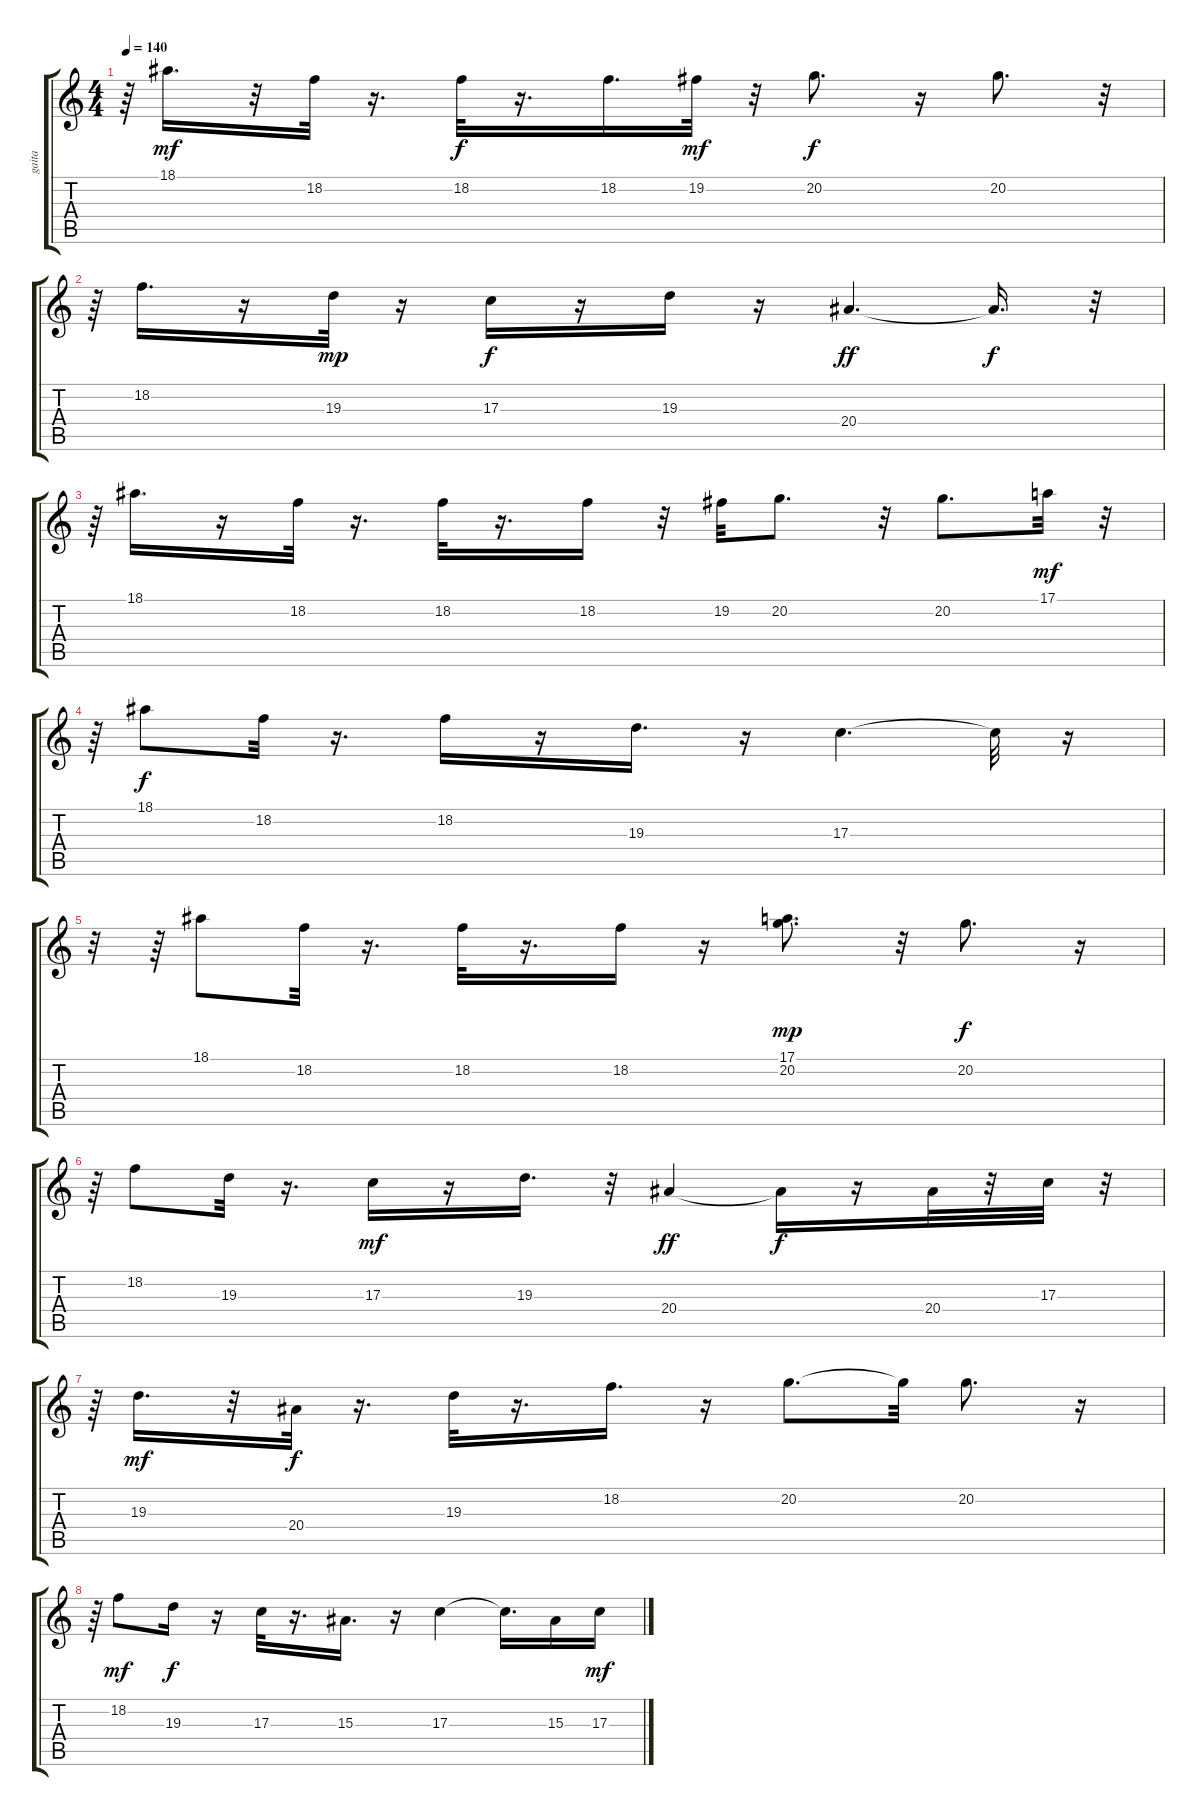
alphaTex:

\track ("gaita" "gaita") {instrument bagpipe}
\staff {score tabs}
\tuning (E4 B3 G3 D3 A2 E2) {hide}
\ts (4 4)
\tempo 140
\clef g2
\ks c
r.64{dy f} 18.1.16{d dy mf} r.32 18.2.32 r.16{d} 18.2.32{dy f} r.16{d} 18.2.16{d} 19.2.32{dy mf} r.32 20.2.8{d dy f} r.16 20.2.8{d} r.32 |
r.64 18.2.16{d} r.16 19.3.32{dy mp} r.16 17.3.16{dy f} r.16 19.3.16 r.16 20.4.4{d dy ff} 20.4{t}.16{d dy f} r.32 |
r.64 18.1.16{d} r.16 18.2.32 r.16{d} 18.2.32 r.16{d} 18.2.16 r.32 19.2.32 20.2.8{d} r.32 20.2.8{d} 17.1.32{dy mf} r.32 |
r.64 18.1.8{dy f} 18.2.32 r.16{d} 18.2.16 r.16 19.3.16{d} r.16 17.3.4{d} 17.3{t}.32 r.16 |
r.32 r.64 18.1.8 18.2.32 r.16{d} 18.2.32 r.16{d} 18.2.16 r.16 (17.1 20.2).8{d dy mp} r.32 20.2.8{d dy f} r.16 |
r.64 18.2.8 19.3.32 r.16{d} 17.3.16{dy mf} r.16 19.3.16{d} r.32 20.4.4{dy ff} 20.4{t}.16{dy f} r.16 20.4.32 r.32 17.3.32 r.32 |
r.64 19.3.16{d dy mf} r.32 20.4.32{dy f} r.16{d} 19.3.32 r.16{d} 18.2.16{d} r.16 20.2.8{d} 20.2{t}.32 20.2.8{d} r.16 |
r.64 18.2.8{dy mf} 19.3.16{dy f} r.16 17.3.32 r.16{d} 15.3.16{d} r.16 17.3.4 17.3{t}.16{d} 15.3.16 17.3.16{dy mf}
